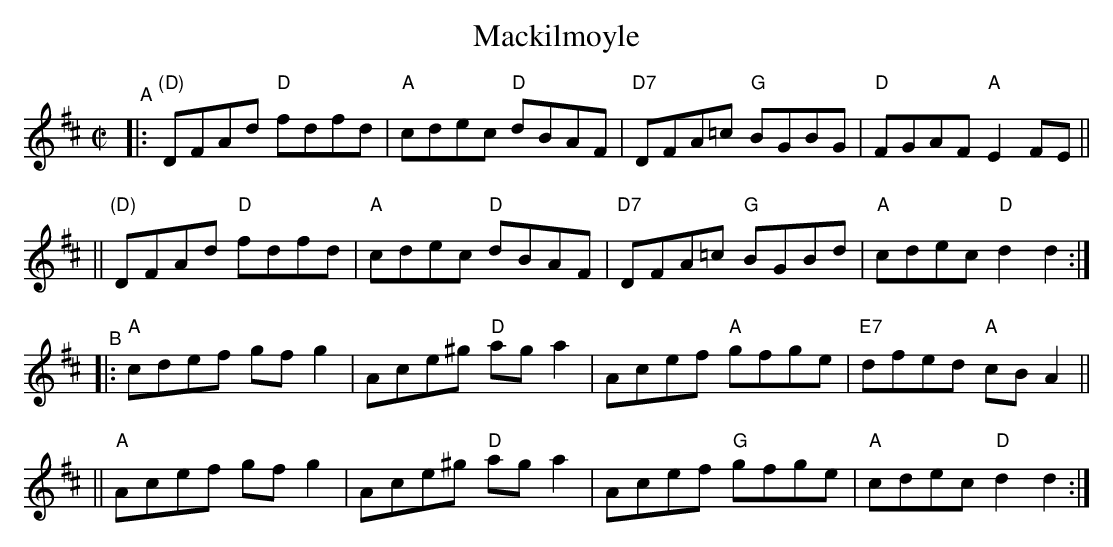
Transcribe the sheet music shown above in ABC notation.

X:1
T: Mackilmoyle
M: C|
L: 1/8
K: D
"^A"\
|: "(D)"DFAd "D"fdfd | "A"cdec "D"dBAF | "D7"DFA=c "G"BGBG | "D"FGAF "A"E2FE ||
|| "(D)"DFAd "D"fdfd | "A"cdec "D"dBAF | "D7"DFA=c "G"BGBd | "A"cdec "D"d2d2 :|
"^B"\
|: "A"cdef gfg2 | Ace^g "D"aga2 | Acef "A"gfge | "E7"dfed "A"cBA2 ||
|| "A"Acef gfg2 | Ace^g "D"aga2 | Acef "G"gfge | "A"cdec  "D"d2d2 :|
